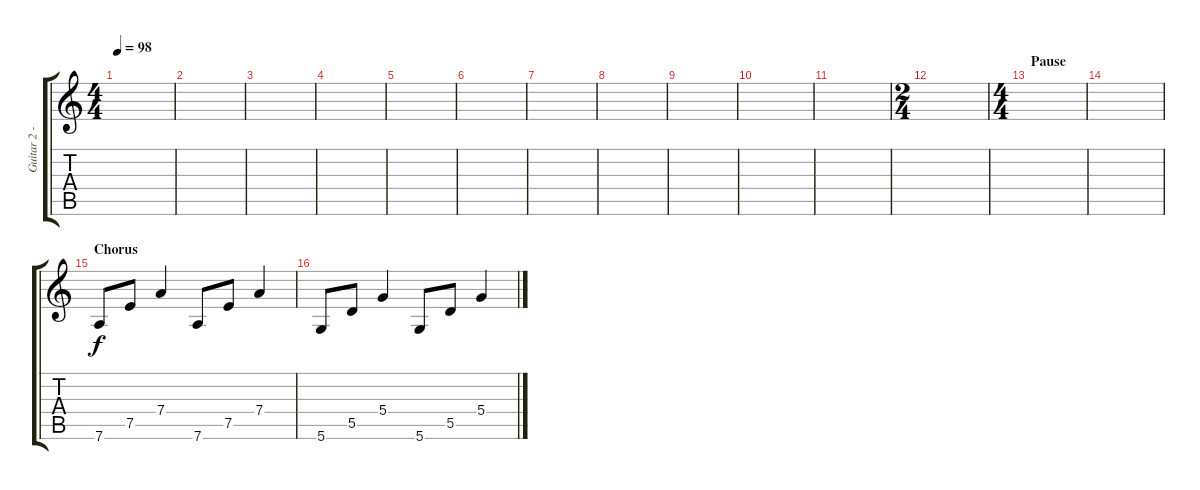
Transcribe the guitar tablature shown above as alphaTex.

\track ("Guitar 2 - Dave" "Guitar 2 -") {instrument distortionguitar}
\staff {score tabs}
\tuning (E4 B3 G3 D3 A2 D2) {hide}
\ts (4 4)
\tempo 98
\clef g2
\ks c
|
|
|
|
|
|
|
|
|
|
|
\ts (2 4)
|
\ts (4 4)
\section ("" "Pause")
|
|
\section ("" "Chorus")
7.6.8{volume 16} 7.5.8 7.4.4 7.6.8 7.5.8 7.4.4 |
5.6.8 5.5.8 5.4.4 5.6.8 5.5.8 5.4.4
